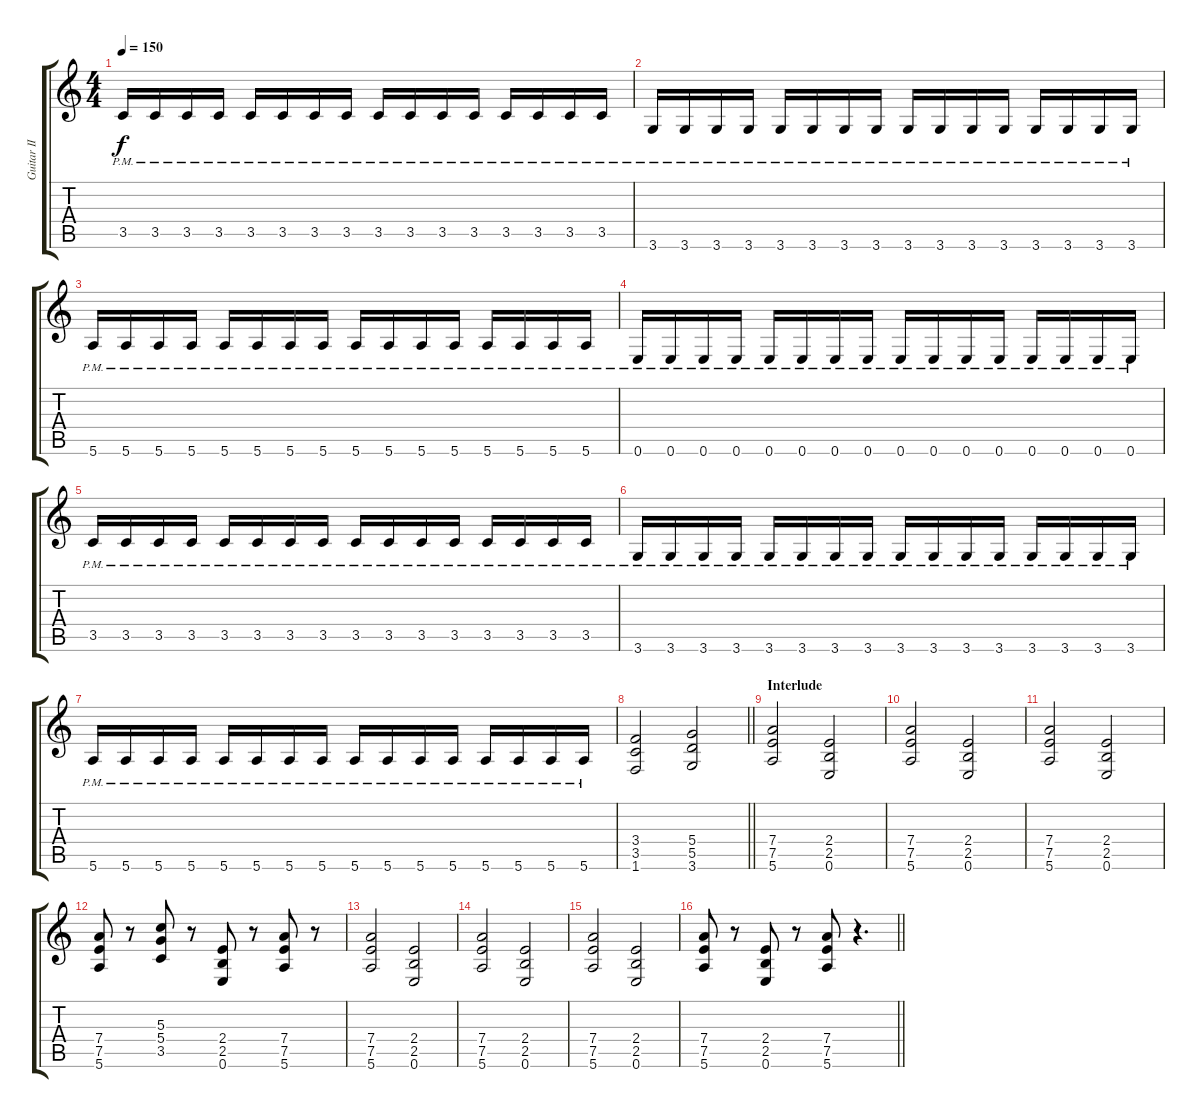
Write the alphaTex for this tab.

\track ("Guitar II" "Guitar II") {instrument overdrivenguitar}
\staff {score tabs}
\tuning (E4 B3 G3 D3 A2 E2) {hide}
\ts (4 4)
\tempo 150
\clef g2
\ks c
3.5{pm}.16{dy f} 3.5{pm}.16 3.5{pm}.16 3.5{pm}.16 3.5{pm}.16 3.5{pm}.16 3.5{pm}.16 3.5{pm}.16 3.5{pm}.16 3.5{pm}.16 3.5{pm}.16 3.5{pm}.16 3.5{pm}.16 3.5{pm}.16 3.5{pm}.16 3.5{pm}.16 |
3.6{pm}.16 3.6{pm}.16 3.6{pm}.16 3.6{pm}.16 3.6{pm}.16 3.6{pm}.16 3.6{pm}.16 3.6{pm}.16 3.6{pm}.16 3.6{pm}.16 3.6{pm}.16 3.6{pm}.16 3.6{pm}.16 3.6{pm}.16 3.6{pm}.16 3.6{pm}.16 |
5.6{pm}.16 5.6{pm}.16 5.6{pm}.16 5.6{pm}.16 5.6{pm}.16 5.6{pm}.16 5.6{pm}.16 5.6{pm}.16 5.6{pm}.16 5.6{pm}.16 5.6{pm}.16 5.6{pm}.16 5.6{pm}.16 5.6{pm}.16 5.6{pm}.16 5.6{pm}.16 |
0.6{pm}.16 0.6{pm}.16 0.6{pm}.16 0.6{pm}.16 0.6{pm}.16 0.6{pm}.16 0.6{pm}.16 0.6{pm}.16 0.6{pm}.16 0.6{pm}.16 0.6{pm}.16 0.6{pm}.16 0.6{pm}.16 0.6{pm}.16 0.6{pm}.16 0.6{pm}.16 |
3.5{pm}.16 3.5{pm}.16 3.5{pm}.16 3.5{pm}.16 3.5{pm}.16 3.5{pm}.16 3.5{pm}.16 3.5{pm}.16 3.5{pm}.16 3.5{pm}.16 3.5{pm}.16 3.5{pm}.16 3.5{pm}.16 3.5{pm}.16 3.5{pm}.16 3.5{pm}.16 |
3.6{pm}.16 3.6{pm}.16 3.6{pm}.16 3.6{pm}.16 3.6{pm}.16 3.6{pm}.16 3.6{pm}.16 3.6{pm}.16 3.6{pm}.16 3.6{pm}.16 3.6{pm}.16 3.6{pm}.16 3.6{pm}.16 3.6{pm}.16 3.6{pm}.16 3.6{pm}.16 |
5.6{pm}.16 5.6{pm}.16 5.6{pm}.16 5.6{pm}.16 5.6{pm}.16 5.6{pm}.16 5.6{pm}.16 5.6{pm}.16 5.6{pm}.16 5.6{pm}.16 5.6{pm}.16 5.6{pm}.16 5.6{pm}.16 5.6{pm}.16 5.6{pm}.16 5.6{pm}.16 |
\barLineRight lightlight
(3.4 3.5 1.6).2 (5.4 5.5 3.6).2 |
\section ("" "Interlude")
(7.4 7.5 5.6).2 (2.4 2.5 0.6).2 |
(7.4 7.5 5.6).2 (2.4 2.5 0.6).2 |
(7.4 7.5 5.6).2 (2.4 2.5 0.6).2 |
(7.4 7.5 5.6).8 r.8 (5.3 5.4 3.5).8 r.8 (2.4 2.5 0.6).8 r.8 (7.4 7.5 5.6).8 r.8 |
(7.4 7.5 5.6).2 (2.4 2.5 0.6).2 |
(7.4 7.5 5.6).2 (2.4 2.5 0.6).2 |
(7.4 7.5 5.6).2 (2.4 2.5 0.6).2 |
\barLineRight lightlight
(7.4 7.5 5.6).8 r.8 (2.4 2.5 0.6).8 r.8 (7.4 7.5 5.6).8 r.4{d}
